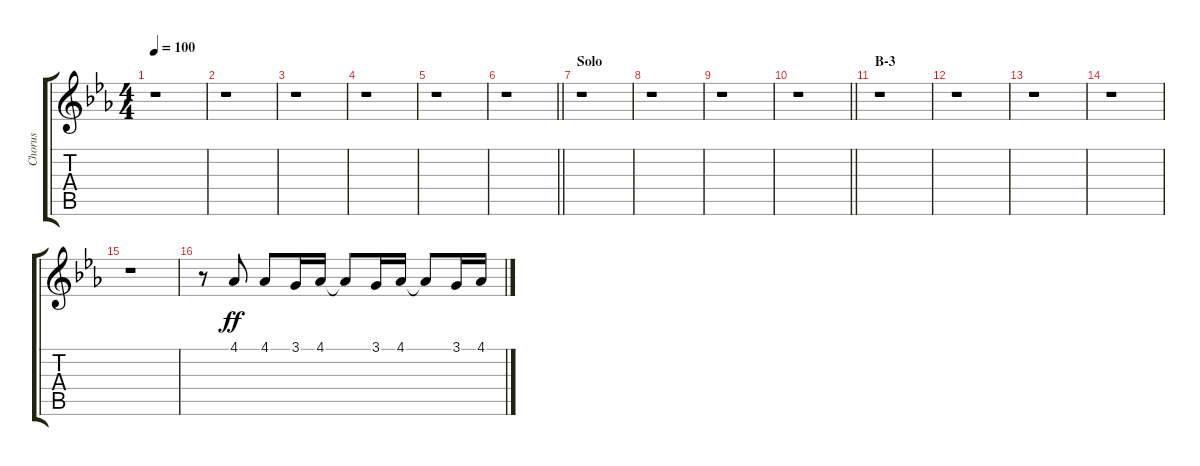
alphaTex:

\track ("Chorus" "Chorus") {instrument voiceoohs}
\staff {score tabs}
\tuning (E4 B3 G3 D3 A2 E2) {hide}
\ts (4 4)
\tempo 100
\clef g2
\ks eb
r.1{dy ff} |
r.1 |
r.1 |
r.1 |
r.1 |
\barLineRight lightlight
r.1 |
\section ("" "Solo")
r.1 |
r.1 |
r.1 |
\barLineRight lightlight
r.1 |
\section ("" "B-3")
r.1 |
r.1 |
r.1 |
r.1 |
r.1 |
r.8 4.1.8 4.1.8 3.1.16 4.1.16 4.1{t}.8 3.1.16 4.1.16 4.1{t}.8 3.1.16 4.1.16
